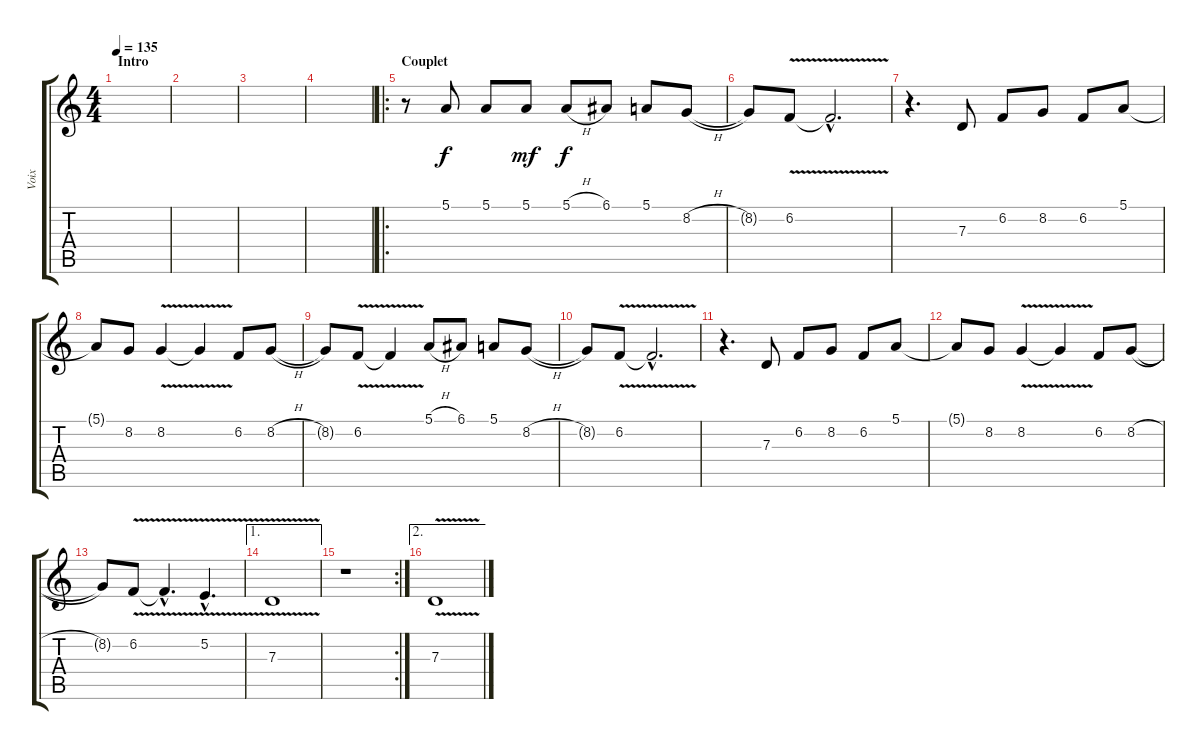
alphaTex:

\track ("Voix" "Voix") {instrument clarinet}
\staff {score tabs}
\tuning (E4 B3 G3 D3 A2 E2) {hide}
\ts (4 4)
\section ("" "Intro")
\tempo 135
\clef g2
\ks c
|
|
|
|
\ro
\section ("" "Couplet")
r.8 5.1.8 5.1.8{dy f} 5.1.8{dy mf} 5.1{h}.8{dy f} 6.1.8 5.1.8 8.2{h}.8 |
8.2{t}.8 6.2{v}.8 6.2{hac t}.2{d} |
r.4{d} 7.3.8 6.2.8 8.2.8 6.2.8 5.1.8 |
5.1{t}.8 8.2.8 8.2{v}.4 8.2{t}.4 6.2.8 8.2{h}.8 |
8.2{t}.8 6.2{v}.8 6.2{t}.4 5.1{h}.8 6.1.8 5.1.8 8.2{h}.8 |
8.2{t}.8 6.2{v}.8 6.2{hac t}.2{d} |
r.4{d} 7.3.8 6.2.8 8.2.8 6.2.8 5.1.8 |
5.1{t}.8 8.2.8 8.2{v}.4 8.2{t}.4 6.2.8 8.2{h}.8 |
8.2{t}.8 6.2{v}.8 6.2{hac t}.4{d} 5.2{v hac}.4{d} |
\ae 1
7.3{v}.1 |
\rc 2
r.1 |
\ae 2
7.3{v}.1
